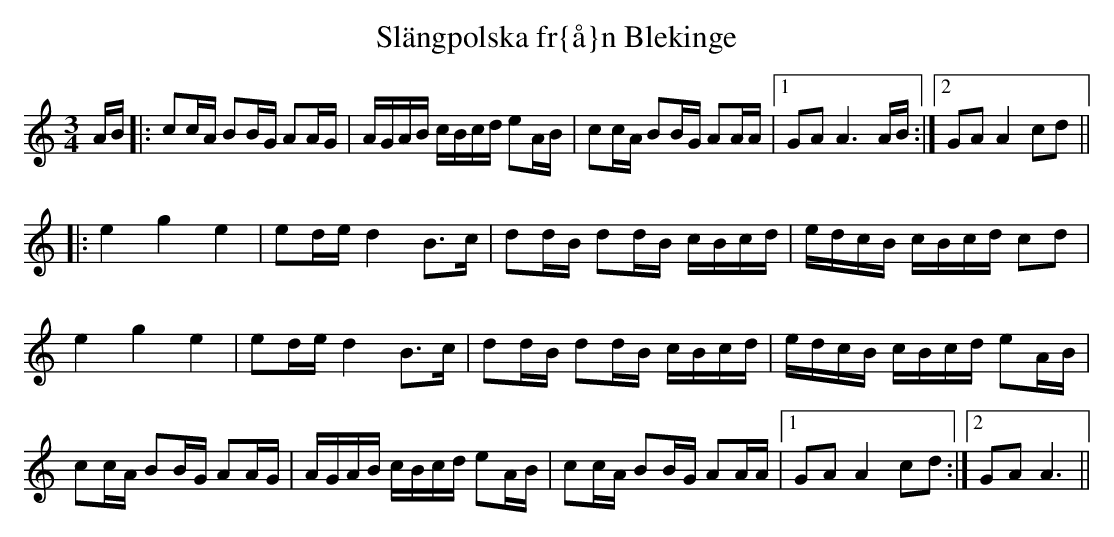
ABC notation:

X:1
T:Sl\"angpolska fr{\aa}n Blekinge
M:3/4
L:1/16
K:Am
AB|:c2cA B2BG A2AG|AGAB cBcd e2AB|c2cA B2BG A2AA|1 G2A2 A6AB:|2 G2A2 A4 c2d2||
|:e4 g4 e4|e2de d4 B3c|d2dB d2dB cBcd|edcB cBcd c2d2|
e4 g4 e4|e2de d4 B3c|d2dB d2dB cBcd|edcB cBcd e2AB|
c2cA B2BG A2AG|AGAB cBcd e2AB|c2cA B2BG A2AA|1 G2A2 A4 c2d2:|2 G2A2 A6||
